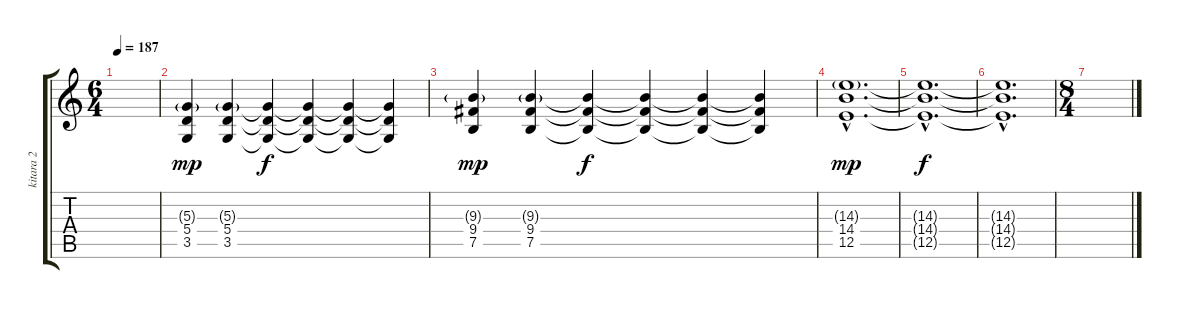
\track ("kitara 2" "kitara 2") {instrument overdrivenguitar}
\staff {score tabs}
\tuning (B3 Gb3 D3 A2 E2 B1) {hide}
\ts (6 4)
\tempo 187
\clef g2
\ks c
|
(5.3{g} 5.4 3.5).4{dy mp} (5.3{g} 5.4 3.5).4 (5.3{t} 5.4{t} 3.5{t}).4{dy f} (5.3{t} 5.4{t} 3.5{t}).4 (5.3{t} 5.4{t} 3.5{t}).4 (5.3{t} 5.4{t} 3.5{t}).4 |
(9.3{g} 9.4 7.5).4{dy mp} (9.3{g} 9.4 7.5).4 (9.3{t} 9.4{t} 7.5{t}).4{dy f} (9.3{t} 9.4{t} 7.5{t}).4 (9.3{t} 9.4{t} 7.5{t}).4 (9.3{t} 9.4{t} 7.5{t}).4 |
(14.3{g hac} 14.4{hac} 12.5{hac}).1{d dy mp} |
(14.3{hac t} 14.4{hac t} 12.5{hac t}).1{d dy f} |
(14.3{hac t} 14.4{hac t} 12.5{hac t}).1{d} |
\ts (8 4)
